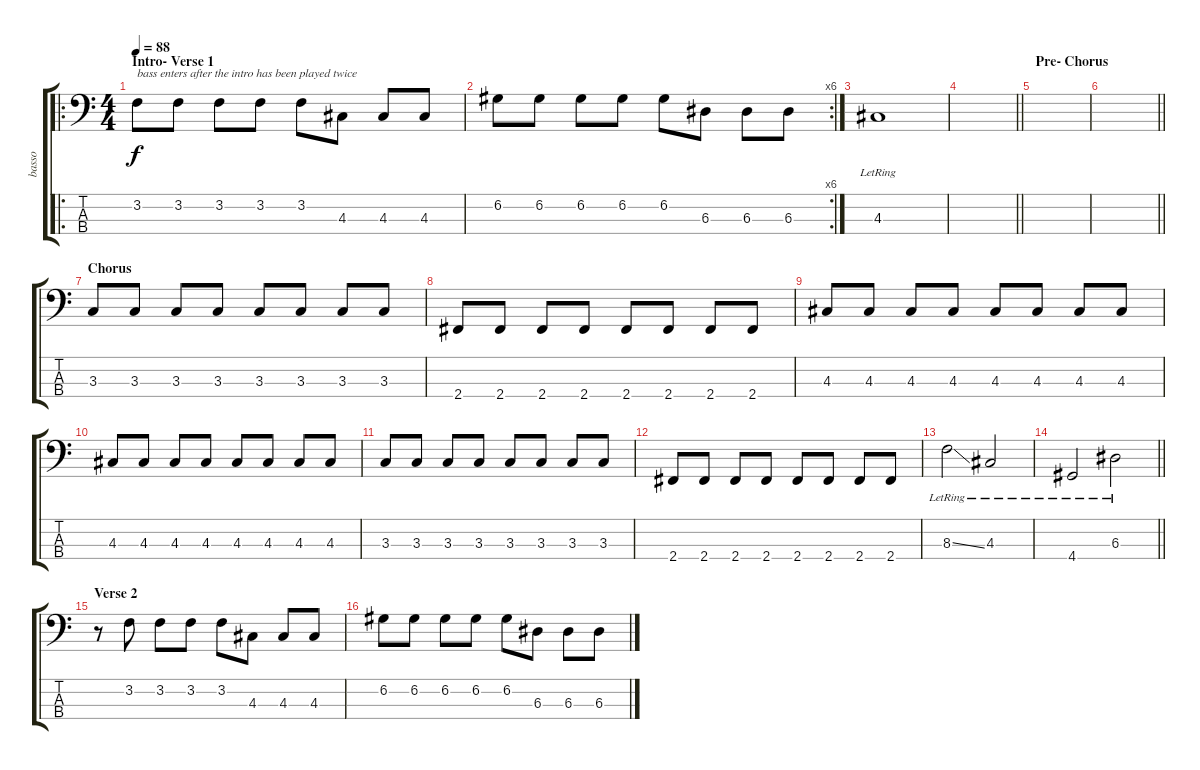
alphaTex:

\track ("basso" "basso") {instrument electricbassfinger}
\staff {score tabs}
\tuning (G2 D2 A1 E1) {hide}
\ro
\ts (4 4)
\section ("" "Intro- Verse 1")
\tempo 88
\clef f4
\ks c
3.2.8{txt "bass enters after the intro has been played twice" dy f instrument electricbassfinger} 3.2.8 3.2.8 3.2.8 3.2.8 4.3.8 4.3.8 4.3.8 |
\rc 6
6.2.8 6.2.8 6.2.8 6.2.8 6.2.8 6.3.8 6.3.8 6.3.8 |
4.3{lr}.1 |
\barLineRight lightlight
|
\section ("" "Pre- Chorus")
|
\barLineRight lightlight
|
\section ("" "Chorus")
3.3.8 3.3.8 3.3.8 3.3.8 3.3.8 3.3.8 3.3.8 3.3.8 |
2.4.8 2.4.8 2.4.8 2.4.8 2.4.8 2.4.8 2.4.8 2.4.8 |
4.3.8 4.3.8 4.3.8 4.3.8 4.3.8 4.3.8 4.3.8 4.3.8 |
4.3.8 4.3.8 4.3.8 4.3.8 4.3.8 4.3.8 4.3.8 4.3.8 |
3.3.8 3.3.8 3.3.8 3.3.8 3.3.8 3.3.8 3.3.8 3.3.8 |
2.4.8 2.4.8 2.4.8 2.4.8 2.4.8 2.4.8 2.4.8 2.4.8 |
8.3{ss lr}.2 4.3{lr}.2 |
\barLineRight lightlight
4.4{lr}.2 6.3{lr}.2 |
\section ("" "Verse 2")
r.8 3.2.8 3.2.8 3.2.8 3.2.8 4.3.8 4.3.8 4.3.8 |
6.2.8 6.2.8 6.2.8 6.2.8 6.2.8 6.3.8 6.3.8 6.3.8
